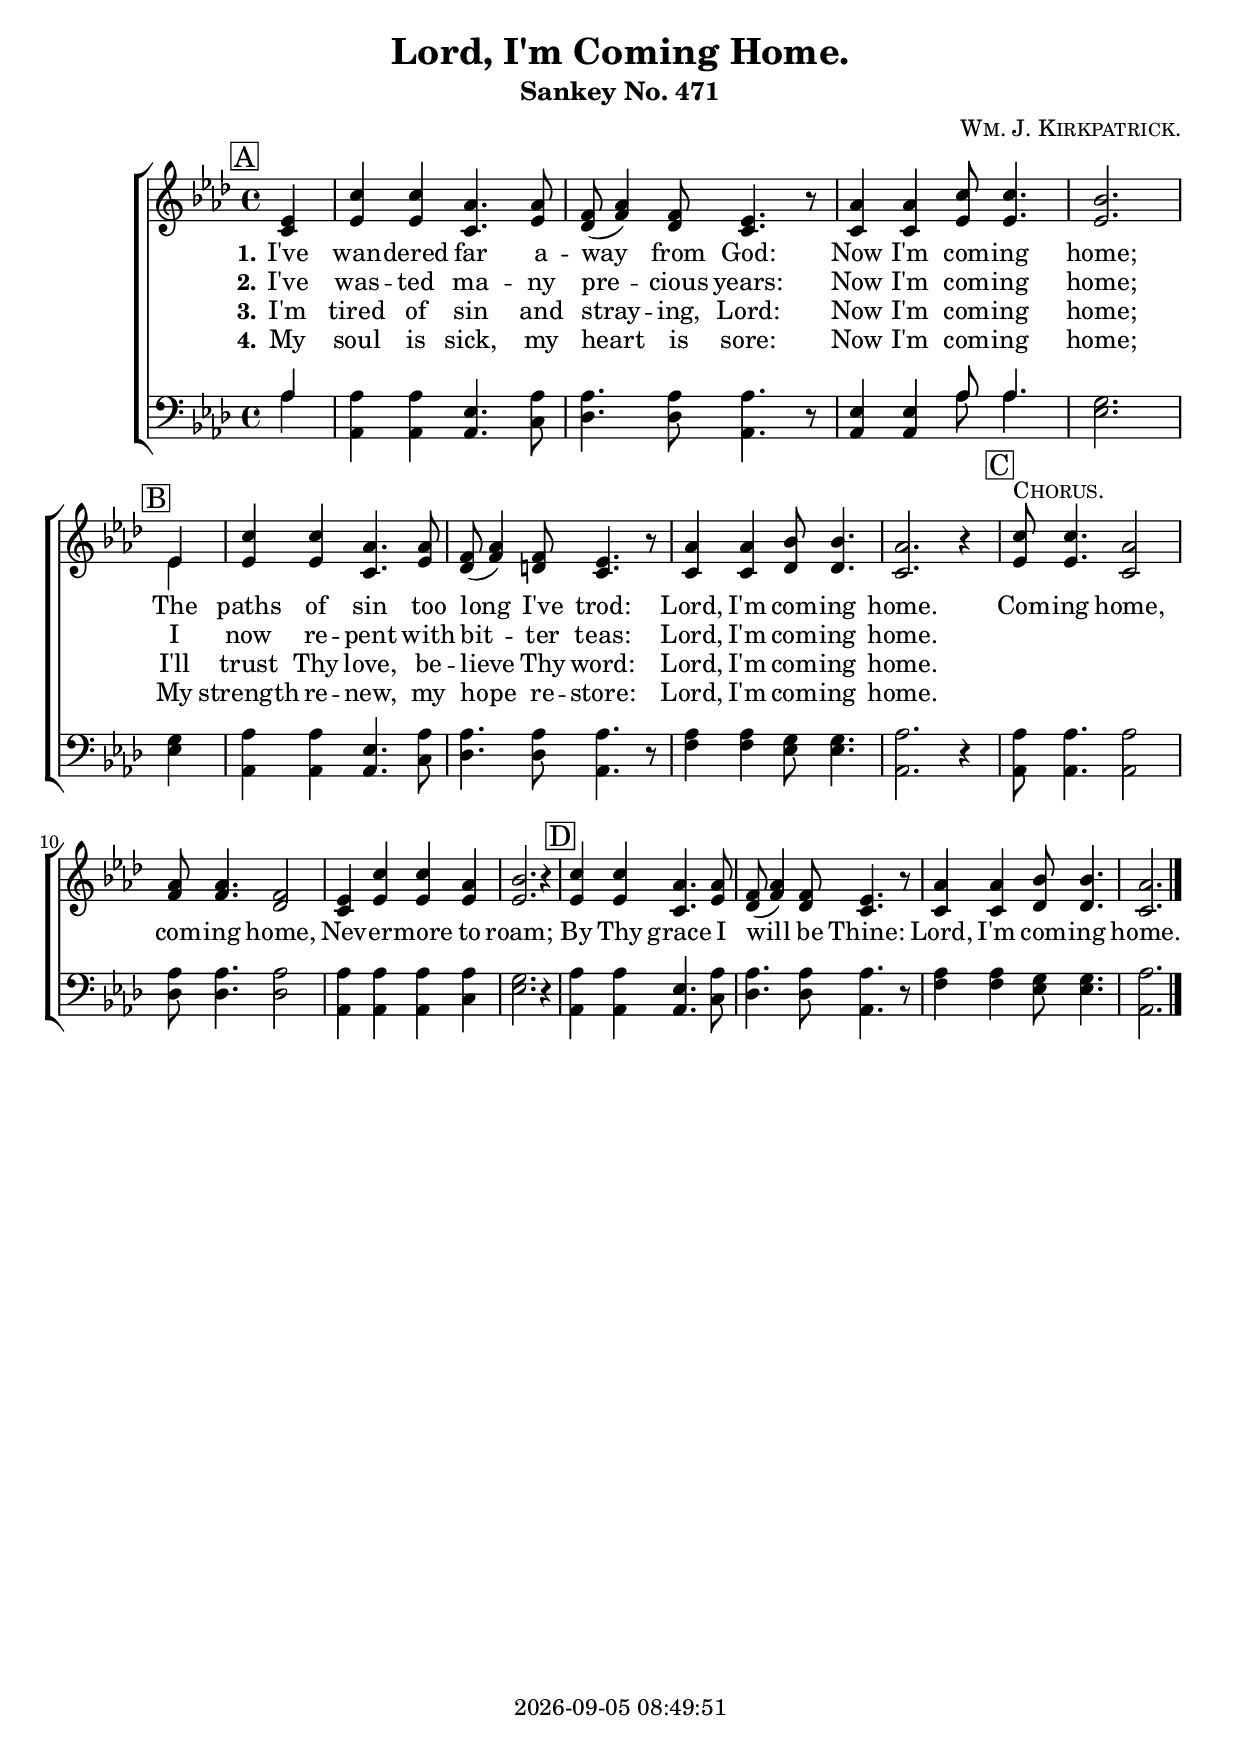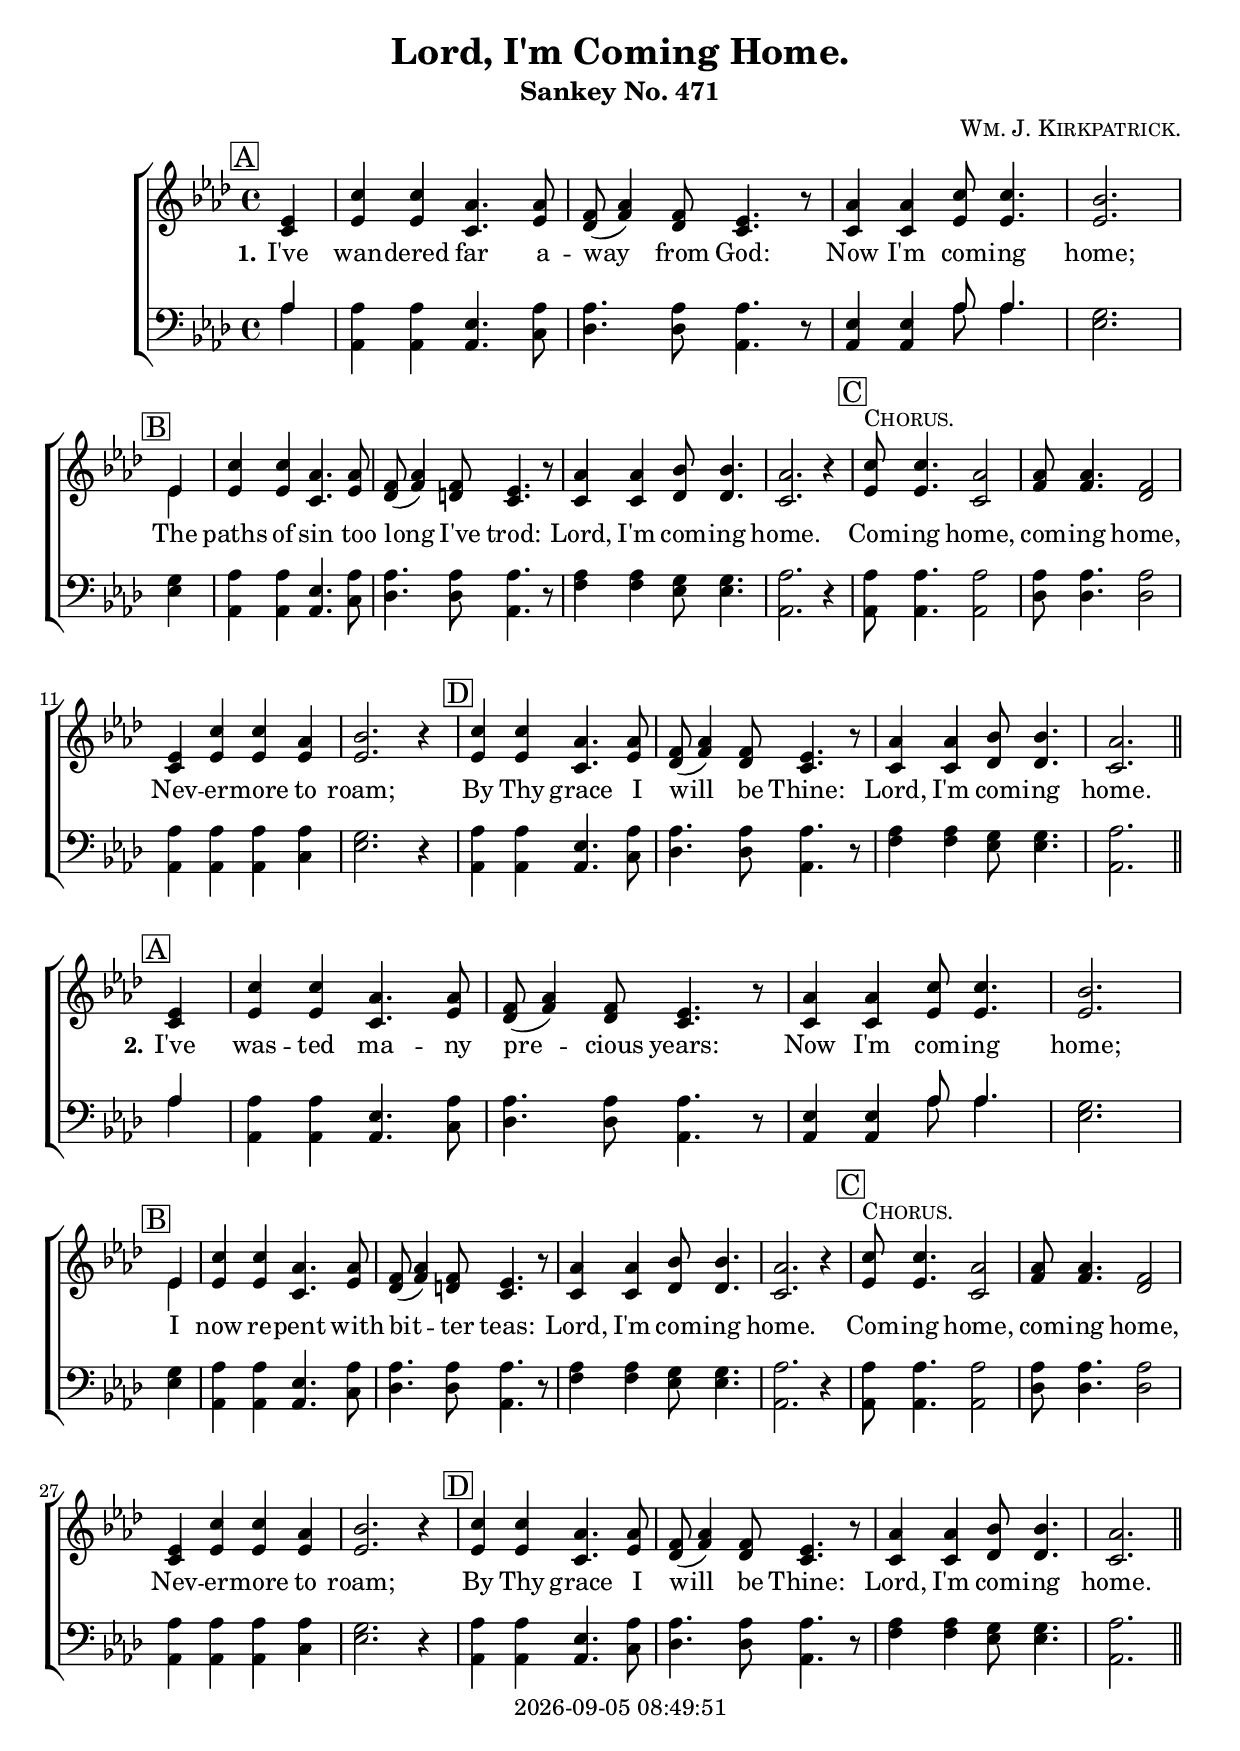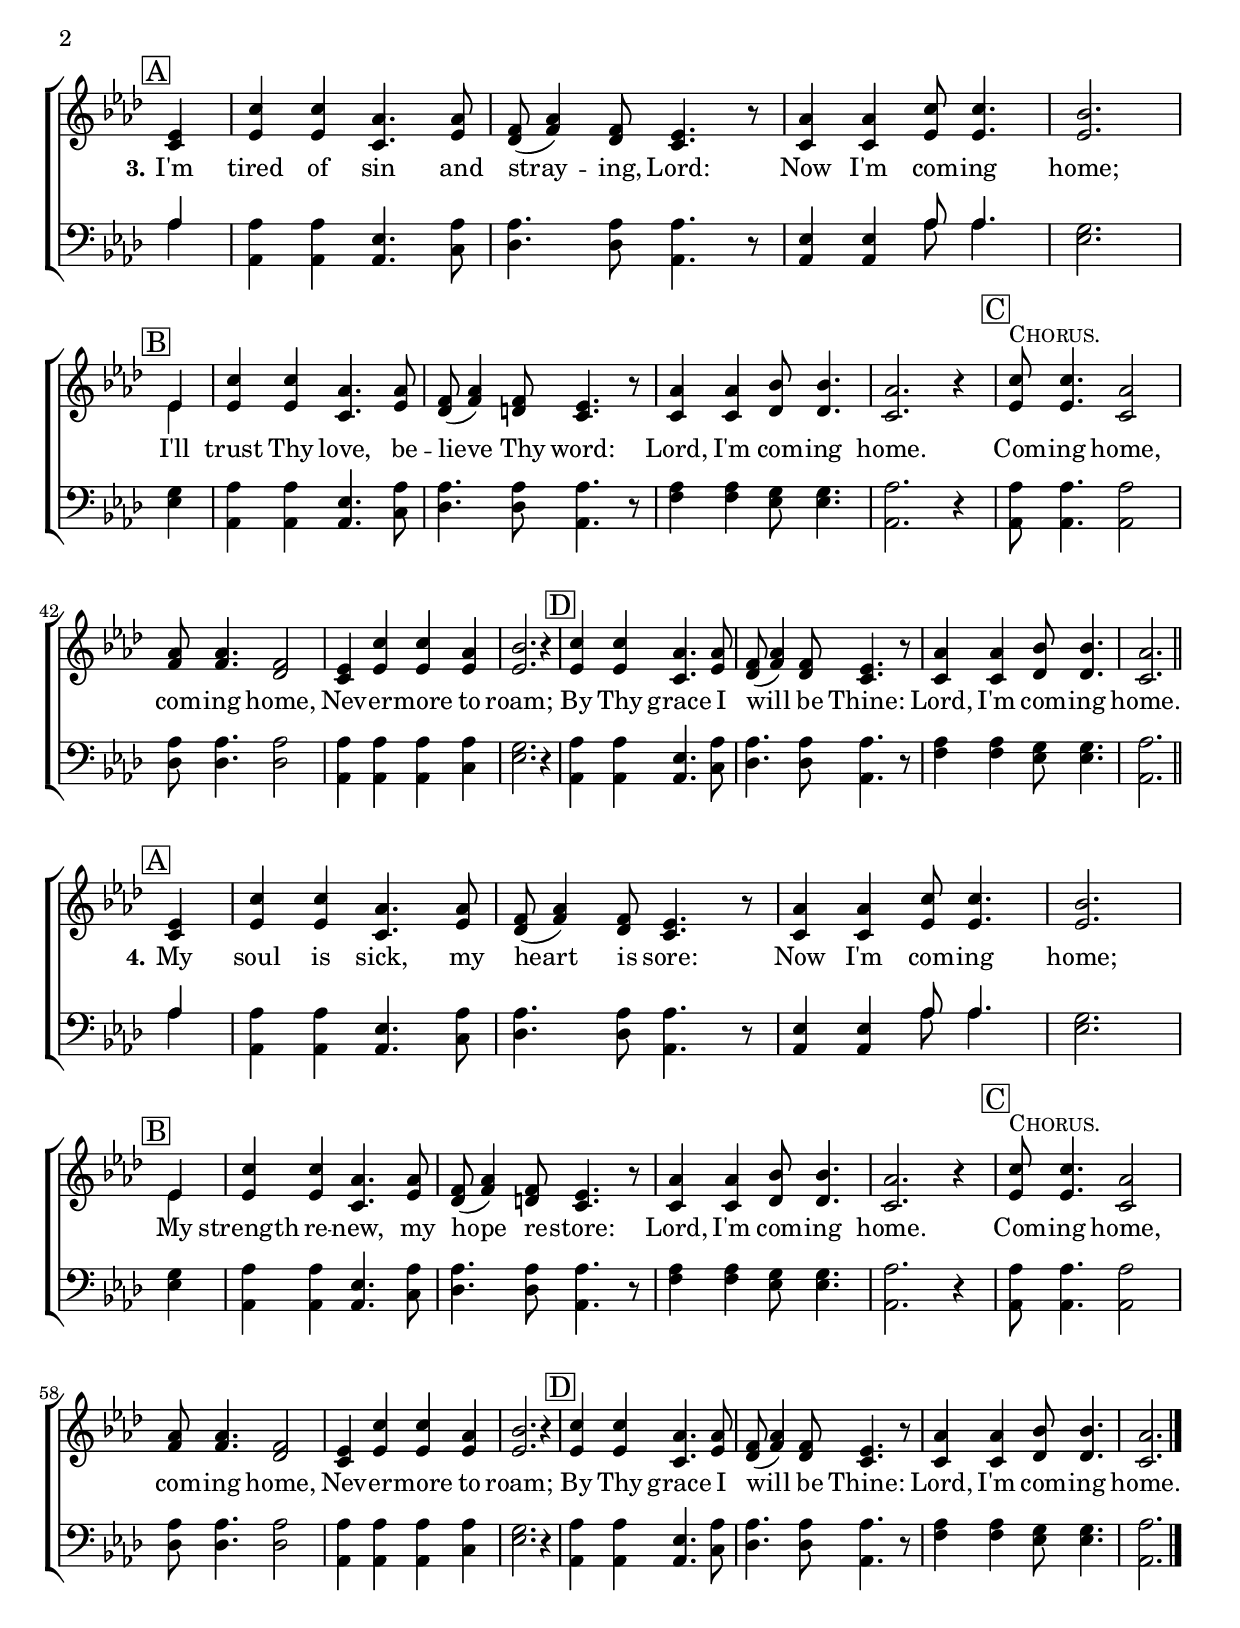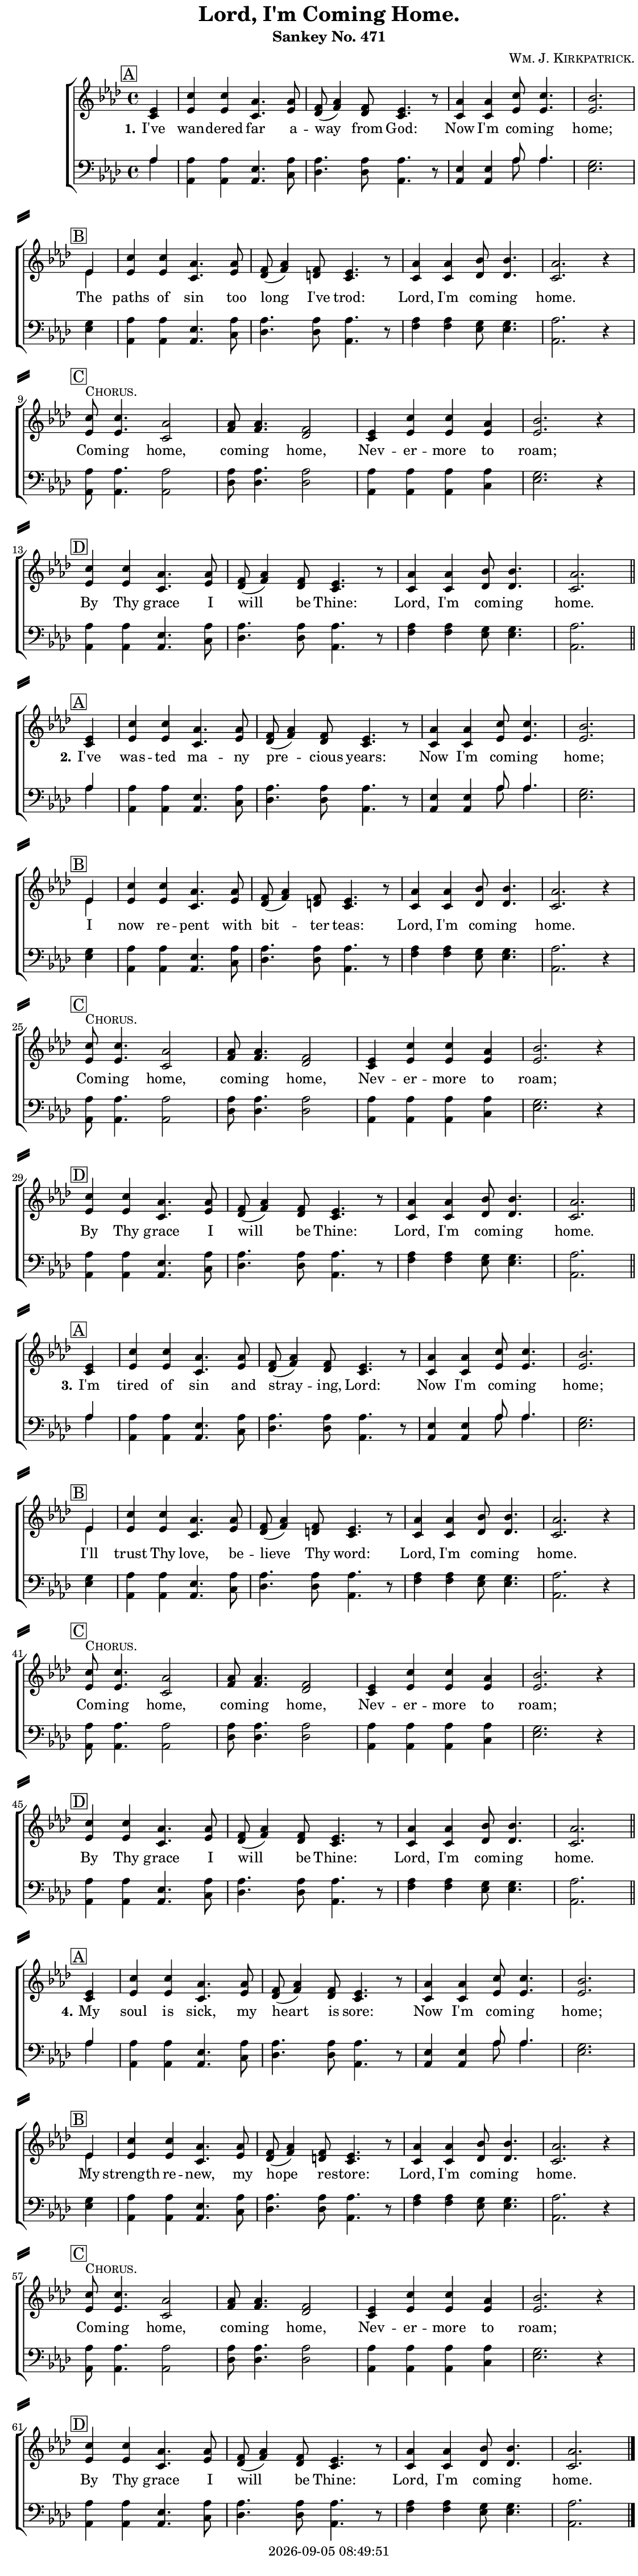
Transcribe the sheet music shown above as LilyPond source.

\version "2.22.1"

\include "articulate.ly"

today = #(strftime "%Y-%m-%d %H:%M:%S" (localtime (current-time)))

\header {
% centered at top
%  dedication  = "dedication"
  title       = "Lord, I'm Coming Home."
  subtitle    = "Sankey No. 471"
%  subsubtitle = "Sankey 880 No. "
%  instrument  = "instrument"
  
% arrangement of following lines:
%
%  poet    composer
%  meter   arranger
%  piece       opus

  composer    = \markup\smallCaps "Wm. J. Kirkpatrick."
%  arranger    = "arranger"
%  opus        = "opus"

%  poet        = \markup\smallCaps "poet"
%  meter       = \markup\smallCaps "meter"
%  piece       = \markup\smallCaps "piece"

% centered at bottom
% tagline     = "tagline" % default lilypond version
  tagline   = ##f
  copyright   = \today
}

% #(set-global-staff-size 16)

global = {
  \key aes \major
  \time 4/4
  \partial 4
}

RehearsalTrack = {
% \set Score.currentBarNumber = #5
  \mark \markup { \box "A" } s4 s1*3 s2.
  \mark \markup { \box "B" } s4 s1*4
  \mark \markup { \box "C" }    s1*4
  \mark \markup { \box "D" }    s1*3 s2.
}

TempoTrack = {
  \set Score.tempoHideNote = ##t
  \tempo 4=120
}

nl = { \bar "||" \break }

soprano = \relative {
  \autoBeamOff \partial 4
  ees'4 | c' c aes4. 8 | f8(aes4) f8 ees4. r8 | aes4 4 c8 4. | bes2. \bar "|" \break ees,4 |
  c'4 4 aes4. 8 | f8(aes4) f8 ees4. r8 | aes4 4 bes8 4. | aes2. r4 |
  c8^\markup\smallCaps Chorus. 4. aes2 | 8 4. f2 | ees4 c' c aes | bes2. r4 |
  c4 4 aes4. 8 | f8(aes4) f8 ees4. r8 | aes4 4 bes8 4. | aes2. 
}

alto = \relative {
  \autoBeamOff \partial 4
  c'4 | ees ees c4. ees8 | des8(f4) des8 c4. r8 | c4 4 ees8 4. | 2. 4 |
  ees4 4 c4. ees8 | des8(f4) d8 c4. r8 | 4 4 des8 4. | c2. r4 |
  ees8 4. c2 | f8 4. des2 | c4 ees ees ees | ees2. r4 |
  ees4 4 c4. ees8 | des8(f4) des8 c4. r8 | c4 4 des8 4. | c2.
}

tenor = \relative {
  \autoBeamOff \partial 4
  aes4 | 4 4 ees4. aes8 | 4. 8 4. r8 | ees4 4 aes8 4. | g2. 4 |
  aes4 4 ees4. aes8 | 4. 8 4. r8 | 4 4 g8 4. | aes2. r4 |
  aes8 4. 2 | 8 4. 2 | 4 4 4 4 | g2. r4 |
  aes4 4 ees4. aes8 | 4. 8 4. r8 | 4 4 g8 4. | aes2.
}

bass = \relative {
  \autoBeamOff
  aes4 | aes,4 4 4. c8 | des4. 8 aes4. r8 | 4 4 aes'8 4. | ees2. 4 |
  aes,4 4 4. c8 | des4. 8 aes4. r8 | f'4 4 ees8 4. | aes,2. r4 |
  aes8 4. 2 | des8 4. 2 | aes4 4 4 c | ees2. r4 |
  aes,4 4 4. c8 | des4. 8 aes4. r8 | f'4 4 ees8 4. | aes,2.
}

nom  = {   \set ignoreMelismata = ##t }
yesm = { \unset ignoreMelismata       }

chorus = \lyricmode {
  Com -- ing home, com -- ing home,
  Nev -- er -- more to roam;
  By Thy grace I will be Thine:
  Lord, I'm com -- ing home.
}

chorusMen = \lyricmode {
}

verses = 4

wordsOne = \lyricmode {
  \set stanza = "1."
  I've wan -- dered far a -- way from God:
  Now I'm com -- ing home;
  The paths of sin too long I've trod:
  Lord, I'm com -- ing home.
}
  
wordsTwo = \lyricmode {
  \set stanza = "2."
  I've was -- ted ma -- ny pre -- cious years:
  Now I'm com -- ing home;
  I now re -- pent with bit -- ter teas:
  Lord, I'm com -- ing home.
}
  
wordsThree = \lyricmode {
  \set stanza = "3."
  I'm tired of sin and stray -- ing, Lord:
  Now I'm com -- ing home;
  I'll trust Thy love, be -- lieve Thy word:
  Lord, I'm com -- ing home.
}
  
wordsFour = \lyricmode {
  \set stanza = "4."
  My soul is sick, my heart is sore:
  Now I'm com -- ing home;
  My strength re -- new, my hope re -- store:
  Lord, I'm com -- ing home.
}
  
wordsMidi = \lyricmode {
  \set stanza = "1."
  "I've " wan "dered " "far " a "way " "from " "God: "
  "\nNow " "I'm " com "ing " "home; "
  "\nThe " "paths " "of " "sin " "too " "long " "I've " "trod: "
  "\nLord, " "I'm " com "ing " "home. "
  "\nCom" "ing " "home, " com "ing " "home, "
  "\nNev" er "more " "to " "roam; "
  "\nBy " "Thy " "grace " "I " "will " "be " "Thine: "
  "\nLord, " "I'm " com "ing " "home.\n"

  \set stanza = "2."
  "\nI've " was "ted " ma "ny " pre "cious " "years: "
  "\nNow " "I'm " com "ing " "home; "
  "\nI " "now " re "pent " "with " bit "ter " "teas: "
  "\nLord, " "I'm " com "ing " "home. "
  "\nCom" "ing " "home, " com "ing " "home, "
  "\nNev" er "more " "to " "roam; "
  "\nBy " "Thy " "grace " "I " "will " "be " "Thine: "
  "\nLord, " "I'm " com "ing " "home.\n"

  \set stanza = "3."
  "\nI'm " "tired " "of " "sin " "and " stray "ing, " "Lord: "
  "\nNow " "I'm " com "ing " "home; "
  "\nI'll " "trust " "Thy " "love, " be "lieve " "Thy " "word: "
  "\nLord, " "I'm " com "ing " "home. "
  "\nCom" "ing " "home, " com "ing " "home, "
  "\nNev" er "more " "to " "roam; "
  "\nBy " "Thy " "grace " "I " "will " "be " "Thine: "
  "\nLord, " "I'm " com "ing " "home.\n"

  \set stanza = "4."
  "\nMy " "soul " "is " "sick, " "my " "heart " "is " "sore: "
  "\nNow " "I'm " com "ing " "home; "
  "\nMy " "strength " re "new, " "my " "hope " re "store: "
  "\nLord, " "I'm " com "ing " "home. "
  "\nCom" "ing " "home, " com "ing " "home, "
  "\nNev" er "more " "to " "roam; "
  "\nBy " "Thy " "grace " "I " "will " "be " "Thine: "
  "\nLord, " "I'm " com "ing " "home. "
}

wordsMidiMen = \lyricmode {
}

\book {
  \bookOutputSuffix "midi"
  \score {
%    \articulate
        \new ChoirStaff <<
                                % Soprano staff
          \new Staff = soprano
          <<
            \new Voice { \repeat unfold \verses \TempoTrack     }
            \new Voice { \global \repeat unfold \verses \soprano \bar "|." }
            \addlyrics \wordsMidi
          >>
                                % Alto staff
          \new Staff = alto
          <<
            \new Voice { \global \repeat unfold \verses { \alto \nl } \bar "|." }
          >>
                                % Tenor staff
          \new Staff = tenor
          <<
            \clef "treble_8"
            \new Voice { \global \repeat unfold \verses \tenor }
            \addlyrics \wordsMidiMen
          >>
                                % Bass staff
          \new Staff = bass
          <<
            \clef "bass"
            \new Voice { \global \repeat unfold \verses \bass }
          >>
        >>
    \midi {}
  }
}

\book {
  \bookOutputSuffix "repeat"
  \score {
        \new ChoirStaff <<
                                  % Joint soprano/alto staff
          \new Staff = women \with { printPartCombineTexts = ##f }
          <<
            \new Voice \RehearsalTrack
            \new Voice \TempoTrack
            \new NullVoice = "aligner" \soprano
            \new Voice \partCombine #'(2 . 88) { \global \soprano \bar "|." } { \global \alto }
            \new Lyrics \lyricsto "aligner" { \wordsOne \chorus }
            \new Lyrics \lyricsto "aligner"   \wordsTwo
            \new Lyrics \lyricsto "aligner"   \wordsThree
            \new Lyrics \lyricsto "aligner"   \wordsFour
          >>
                                  % Joint tenor/bass staff
          \new Staff = men \with { printPartCombineTexts = ##f }
          <<
            \clef "bass"
            \new Voice \partCombine #'(2 . 88) { \global \tenor } { \global \bass }
            \new NullVoice = alignerT { \tenor }
          >>
          \new Lyrics \with {alignAboveContext = men} \lyricsto alignerT \chorusMen
        >>
    \layout {
      indent = 1.5\cm
      \pointAndClickOff
      \context {
        \Staff \RemoveAllEmptyStaves
      }
    }
  }
}

singlescore = {
        \new ChoirStaff <<
                                  % Joint soprano/alto staff
          \new Staff = women \with { printPartCombineTexts = ##f }
          <<
            \new Voice { \repeat unfold \verses \RehearsalTrack }
            \new Voice { \repeat unfold \verses \TempoTrack }
            \new NullVoice = "aligner" { \repeat unfold \verses \soprano }
            \new Voice \partCombine #'(2 . 88) { \global \repeat unfold \verses \soprano \bar "|." }
                                    { \global \repeat unfold \verses { \alto \nl } \bar "|." }
            \new Lyrics \lyricsto "aligner" { \wordsOne   \chorus
                                              \wordsTwo   \chorus
                                              \wordsThree \chorus
                                              \wordsFour  \chorus
                                            }
          >>
                                  % Joint tenor/bass staff
          \new Staff = men \with { printPartCombineTexts = ##f }
          <<
            \clef "bass"
            \new Voice \partCombine #'(2 . 88) { \global \repeat unfold \verses \tenor }
                                    { \global \repeat unfold \verses \bass }
            \new NullVoice = alignerT { \repeat unfold \verses \tenor }
          >>
          \new Lyrics \with {alignAboveContext = men} \lyricsto alignerT { \repeat unfold \verses \chorusMen }
        >>
}

\book {
  \bookOutputSuffix "single"
  \score {
    \singlescore
    \layout {
      indent = 1.5\cm
      \pointAndClickOff
      \context {
        \Staff \RemoveAllEmptyStaves
      }
    }
  }
}

\book {
  \bookOutputSuffix "singlepage"
  \paper {
    top-margin = 0
    left-margin = 7
    right-margin = 1
    paper-width = 190\mm
    page-breaking = #ly:one-page-breaking
    system-system-spacing.basic-distance = #15
    system-separator-markup = \slashSeparator
  }
  \score {
    \singlescore
    \layout {
      indent = 1.5\cm
      \pointAndClickOff
      \context {
        \Staff \RemoveAllEmptyStaves
      }
    }
  }
}
